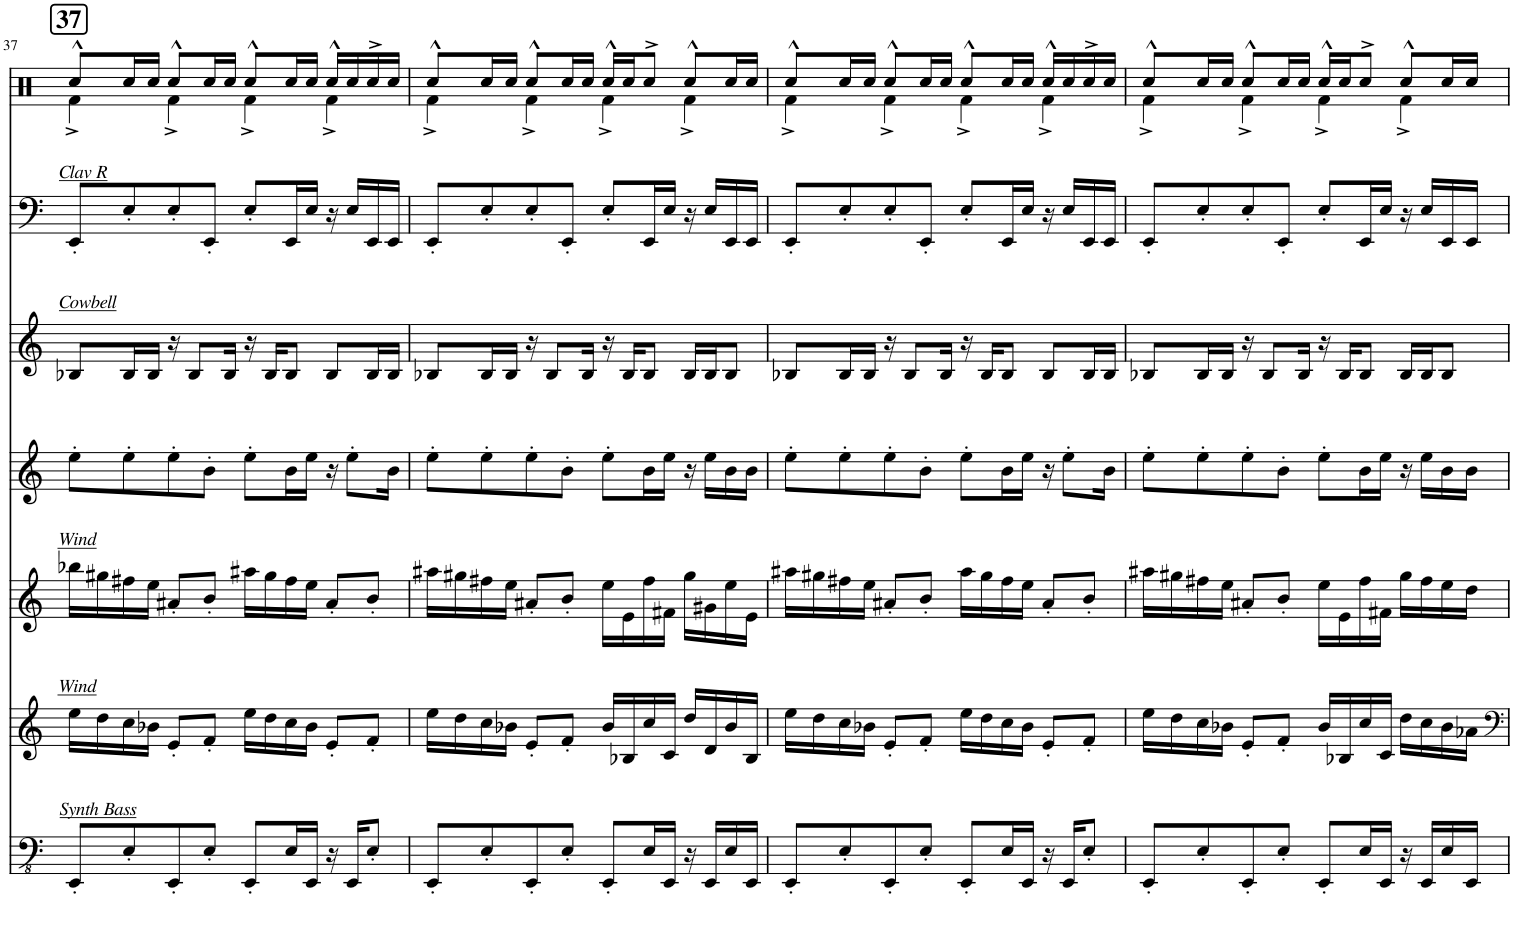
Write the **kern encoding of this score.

**kern	**kern	**kern	**kern	**kern	**kern	**kern
*part2	*part2	*part2	*part2	*part2	*part2	*part1
*staff7	*staff6	*staff5	*staff4	*staff3	*staff2	*staff1
*I"Bomberman	*	*	*	*	*	*I"Drumset, Snare Drum
!!LO:PB:g=z
*clefG2	*clefG2	*clefG2	*clefG2	*clefG2	*clefF4	*clefX
*k[]	*k[]	*k[]	*k[]	*k[]	*k[]	*k[]
*M4/4	*M4/4	*M4/4	*M4/4	*M4/4	*M4/4	*M4/4
!!LO:REH:place=s1:a:B:cj:fs=14:t=37
=37	=37	=37	=37	=37	=37	=37
*	*	*	*	*	*	*^
!	!	!	!	!	!LO:TX:a:i:t=Clav R	!	!
!	!	!	!	!LO:TX:a:i:t=Cowbell	!	!	!
!	!	!LO:TX:a:i:t=Wind	!	!	!	!	!
!	!LO:TX:a:i:t=Wind	!	!	!	!	!	!
!LO:TX:a:i:t=Synth Bass	!	!	!	!	!	!	!
8EEE'/L	16ee\LL	16bb-X\LL	8ee'\L	8B-X/L	8EE'/L	8Rcc^^/L	4Rf^\
.	16dd\	16gg#X\	.	.	.	.	.
8EE'/	16cc\	16ff#X\	8ee'\	16B-/L	8E'/	16Rcc/L	.
.	16b-X\JJ	16ee\JJ	.	16B-/JJ	.	16Rcc/JJ	.
8EEE'/	8e'/L	8a#X'/L	8ee'\	16r	8E'/	8Rcc^^/L	4Rf^\
.	.	.	.	8B-/L	.	.	.
8EE'/J	8f'/J	8b'/J	8b'\J	.	8EE'/J	16Rcc/L	.
.	.	.	.	16B-/Jk	.	16Rcc/JJ	.
8EEE'/L	16ee\LL	16aa#X\LL	8ee'\L	16r	8E'/L	8Rcc^^/L	4Rf^\
.	16dd\	16gg#\	.	16B-/KL	.	.	.
16EE/L	16cc\	16ff#\	16b\L	8B-/J	16EE/L	16Rcc/L	.
16EEE/JJ	16b-\JJ	16ee\JJ	16ee\JJ	.	16E/JJ	16Rcc/JJ	.
16r	8e'/L	8a#'/L	16r	8B-/L	16r	16Rcc^^/LL	4Rf^\
16EEE/KL	.	.	8ee'\L	.	16E/LL	16Rcc/	.
8EE'/J	8f'/J	8b'/J	.	16B-/L	16EE/	16Rcc^/	.
.	.	.	16b\Jk	16B-/JJ	16EE/JJ	16Rcc/JJ	.
=38	=38	=38	=38	=38	=38	=38	=38
8EEE'/L	16ee\LL	16aa#X\LL	8ee'\L	8B-X/L	8EE'/L	8Rcc^^/L	4Rf^\
.	16dd\	16gg#X\	.	.	.	.	.
8EE'/	16cc\	16ff#X\	8ee'\	16B-/L	8E'/	16Rcc/L	.
.	16b-X\JJ	16ee\JJ	.	16B-/JJ	.	16Rcc/JJ	.
8EEE'/	8e'/L	8a#X'/L	8ee'\	16r	8E'/	8Rcc^^/L	4Rf^\
.	.	.	.	8B-/L	.	.	.
8EE'/J	8f'/J	8b'/J	8b'\J	.	8EE'/J	16Rcc/L	.
.	.	.	.	16B-/Jk	.	16Rcc/JJ	.
8EEE'/L	16b-/LL	16ee\LL	8ee'\L	16r	8E'/L	16Rcc^^/LL	4Rf^\
.	16B-X/	16e\	.	16B-/KL	.	16Rcc/J	.
16EE/L	16cc/	16ff#\	16b\L	8B-/J	16EE/L	8Rcc^/J	.
16EEE/JJ	16c/JJ	16f#X\JJ	16ee\JJ	.	16E/JJ	.	.
16r	16dd/LL	16gg#\LL	16r	16B-/LL	16r	8Rcc^^/L	4Rf^\
16EEE/LL	16d/	16g#X\	16ee\LL	16B-/J	16E/LL	.	.
16EE/	16b-/	16ee\	16b\	8B-/J	16EE/	16Rcc/L	.
16EEE/JJ	16B-/JJ	16e\JJ	16b\JJ	.	16EE/JJ	16Rcc/JJ	.
=39	=39	=39	=39	=39	=39	=39	=39
8EEE'/L	16ee\LL	16aa#X\LL	8ee'\L	8B-X/L	8EE'/L	8Rcc^^/L	4Rf^\
.	16dd\	16gg#X\	.	.	.	.	.
8EE'/	16cc\	16ff#X\	8ee'\	16B-/L	8E'/	16Rcc/L	.
.	16b-X\JJ	16ee\JJ	.	16B-/JJ	.	16Rcc/JJ	.
8EEE'/	8e'/L	8a#X'/L	8ee'\	16r	8E'/	8Rcc^^/L	4Rf^\
.	.	.	.	8B-/L	.	.	.
8EE'/J	8f'/J	8b'/J	8b'\J	.	8EE'/J	16Rcc/L	.
.	.	.	.	16B-/Jk	.	16Rcc/JJ	.
8EEE'/L	16ee\LL	16aa#\LL	8ee'\L	16r	8E'/L	8Rcc^^/L	4Rf^\
.	16dd\	16gg#\	.	16B-/KL	.	.	.
16EE/L	16cc\	16ff#\	16b\L	8B-/J	16EE/L	16Rcc/L	.
16EEE/JJ	16b-\JJ	16ee\JJ	16ee\JJ	.	16E/JJ	16Rcc/JJ	.
16r	8e'/L	8a#'/L	16r	8B-/L	16r	16Rcc^^/LL	4Rf^\
16EEE/KL	.	.	8ee'\L	.	16E/LL	16Rcc/	.
8EE'/J	8f'/J	8b'/J	.	16B-/L	16EE/	16Rcc^/	.
.	.	.	16b\Jk	16B-/JJ	16EE/JJ	16Rcc/JJ	.
=40	=40	=40	=40	=40	=40	=40	=40
8EEE'/L	16ee\LL	16aa#X\LL	8ee'\L	8B-X/L	8EE'/L	8Rcc^^/L	4Rf^\
.	16dd\	16gg#X\	.	.	.	.	.
8EE'/	16cc\	16ff#X\	8ee'\	16B-/L	8E'/	16Rcc/L	.
.	16b-X\JJ	16ee\JJ	.	16B-/JJ	.	16Rcc/JJ	.
8EEE'/	8e'/L	8a#X'/L	8ee'\	16r	8E'/	8Rcc^^/L	4Rf^\
.	.	.	.	8B-/L	.	.	.
8EE'/J	8f'/J	8b'/J	8b'\J	.	8EE'/J	16Rcc/L	.
.	.	.	.	16B-/Jk	.	16Rcc/JJ	.
8EEE'/L	16b-/LL	16ee\LL	8ee'\L	16r	8E'/L	16Rcc^^/LL	4Rf^\
.	16B-X/	16e\	.	16B-/KL	.	16Rcc/J	.
16EE/L	16cc/	16ff#\	16b\L	8B-/J	16EE/L	8Rcc^/J	.
16EEE/JJ	16c/JJ	16f#X\JJ	16ee\JJ	.	16E/JJ	.	.
16r	16dd\LL	16gg#\LL	16r	16B-/LL	16r	8Rcc^^/L	4Rf^\
16EEE/LL	16cc\	16ff#\	16ee\LL	16B-/J	16E/LL	.	.
16EE/	16b-\	16ee\	16b\	8B-/J	16EE/	16Rcc/L	.
16EEE/JJ	16a-X\JJ	16dd\JJ	16b\JJ	.	16EE/JJ	16Rcc/JJ	.
*	*	*	*	*	*	*v	*v
=	=	=	=	=	=	=
*-	*-	*-	*-	*-	*-	*-
